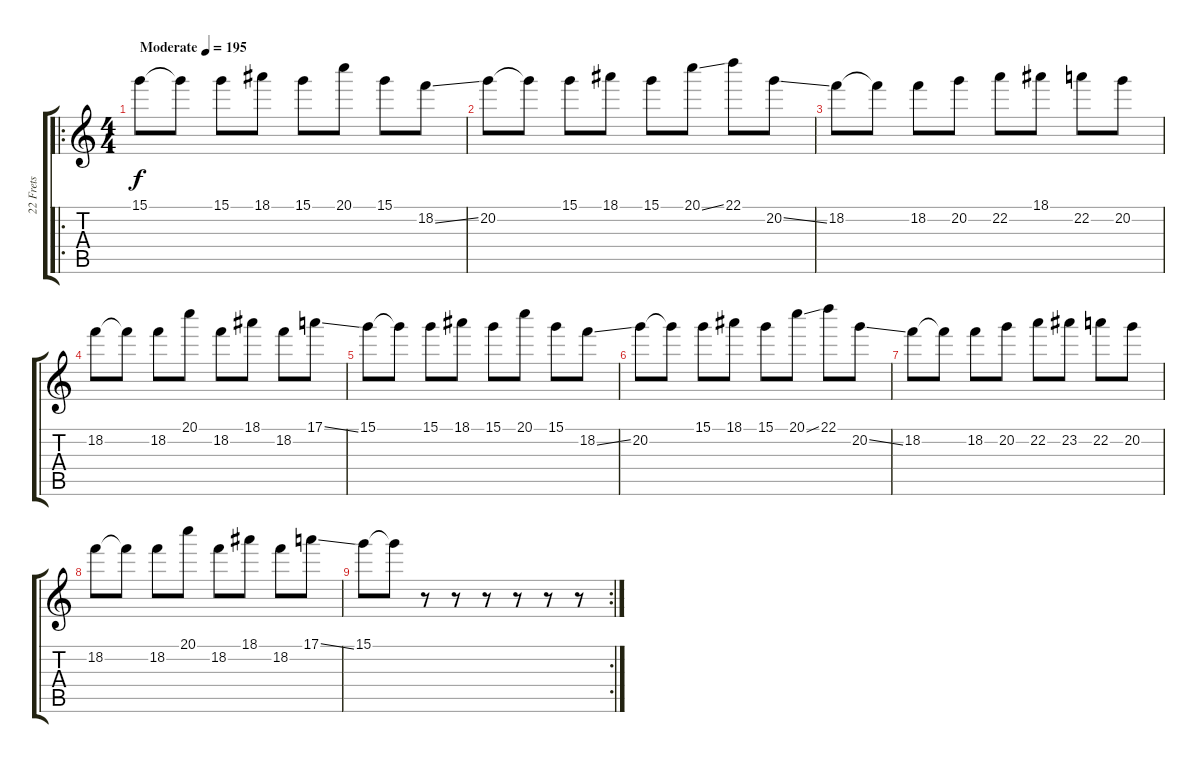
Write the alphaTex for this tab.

\track ("22 Frets" "22 Frets") {instrument distortionguitar}
\staff {score tabs}
\tuning (E4 B3 G3 D3 A2 E2) {hide}
\ro
\ts (4 4)
\tempo (195 "Moderate")
\clef g2
\ks c
15.1.8{dy f instrument distortionguitar} 15.1{t}.8 15.1.8 18.1.8 15.1.8 20.1.8 15.1.8 18.2{ss}.8 |
20.2.8 20.2{t}.8 15.1.8 18.1.8 15.1.8 20.1{ss}.8 22.1.8 20.2{ss}.8 |
18.2.8 18.2{t}.8 18.2.8 20.2.8 22.2.8 18.1.8 22.2.8 20.2.8 |
18.2.8 18.2{t}.8 18.2.8 20.1.8 18.2.8 18.1.8 18.2.8 17.1{ss}.8 |
15.1.8 15.1{t}.8 15.1.8 18.1.8 15.1.8 20.1.8 15.1.8 18.2{ss}.8 |
20.2.8 20.2{t}.8 15.1.8 18.1.8 15.1.8 20.1{ss}.8 22.1.8 20.2{ss}.8 |
18.2.8 18.2{t}.8 18.2.8 20.2.8 22.2.8 23.2.8 22.2.8 20.2.8 |
18.2.8 18.2{t}.8 18.2.8 20.1.8 18.2.8 18.1.8 18.2.8 17.1{ss}.8 |
\rc 2
15.1.8 15.1{t}.8 r.8 r.8 r.8 r.8 r.8 r.8
